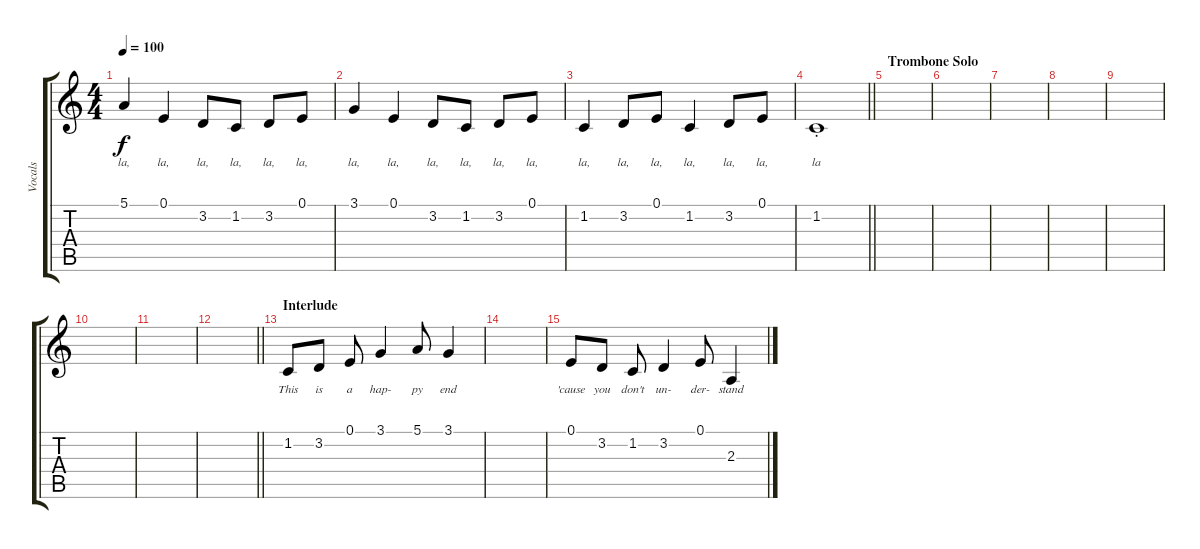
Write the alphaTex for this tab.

\track ("Vocals" "Vocals") {instrument vibraphone}
\staff {score tabs}
\tuning (E4 B3 G3 D3 A2 E2) {hide}
\ts (4 4)
\tempo 100
\clef g2
\ks c
5.1.4{lyrics (0 "la,") lyrics (1 "") lyrics (2 "") lyrics (3 "") lyrics (4 "") dy f} 0.1.4{lyrics (0 "la,") lyrics (1 "") lyrics (2 "") lyrics (3 "") lyrics (4 "")} 3.2.8{lyrics (0 "la,") lyrics (1 "") lyrics (2 "") lyrics (3 "") lyrics (4 "")} 1.2.8{lyrics (0 "la,") lyrics (1 "") lyrics (2 "") lyrics (3 "") lyrics (4 "")} 3.2.8{lyrics (0 "la,") lyrics (1 "") lyrics (2 "") lyrics (3 "") lyrics (4 "")} 0.1.8{lyrics (0 "la,") lyrics (1 "") lyrics (2 "") lyrics (3 "") lyrics (4 "")} |
3.1.4{lyrics (0 "la,") lyrics (1 "") lyrics (2 "") lyrics (3 "") lyrics (4 "")} 0.1.4{lyrics (0 "la,") lyrics (1 "") lyrics (2 "") lyrics (3 "") lyrics (4 "")} 3.2.8{lyrics (0 "la,") lyrics (1 "") lyrics (2 "") lyrics (3 "") lyrics (4 "")} 1.2.8{lyrics (0 "la,") lyrics (1 "") lyrics (2 "") lyrics (3 "") lyrics (4 "")} 3.2.8{lyrics (0 "la,") lyrics (1 "") lyrics (2 "") lyrics (3 "") lyrics (4 "")} 0.1.8{lyrics (0 "la,") lyrics (1 "") lyrics (2 "") lyrics (3 "") lyrics (4 "")} |
1.2.4{lyrics (0 "la,") lyrics (1 "") lyrics (2 "") lyrics (3 "") lyrics (4 "")} 3.2.8{lyrics (0 "la,") lyrics (1 "") lyrics (2 "") lyrics (3 "") lyrics (4 "")} 0.1.8{lyrics (0 "la,") lyrics (1 "") lyrics (2 "") lyrics (3 "") lyrics (4 "")} 1.2.4{lyrics (0 "la,") lyrics (1 "") lyrics (2 "") lyrics (3 "") lyrics (4 "")} 3.2.8{lyrics (0 "la,") lyrics (1 "") lyrics (2 "") lyrics (3 "") lyrics (4 "")} 0.1.8{lyrics (0 "la,") lyrics (1 "") lyrics (2 "") lyrics (3 "") lyrics (4 "")} |
\barLineRight lightlight
1.2{st}.1{lyrics (0 "la") lyrics (1 "") lyrics (2 "") lyrics (3 "") lyrics (4 "")} |
\section ("" "Trombone Solo")
|
|
|
|
|
|
|
\barLineRight lightlight
|
\section ("" "Interlude")
1.2.8{lyrics (0 "This") lyrics (1 "") lyrics (2 "") lyrics (3 "") lyrics (4 "")} 3.2.8{lyrics (0 "is") lyrics (1 "") lyrics (2 "") lyrics (3 "") lyrics (4 "")} 0.1.8{lyrics (0 "a") lyrics (1 "") lyrics (2 "") lyrics (3 "") lyrics (4 "")} 3.1.4{lyrics (0 "hap-") lyrics (1 "") lyrics (2 "") lyrics (3 "") lyrics (4 "")} 5.1.8{lyrics (0 "py") lyrics (1 "") lyrics (2 "") lyrics (3 "") lyrics (4 "")} 3.1.4{lyrics (0 "end") lyrics (1 "") lyrics (2 "") lyrics (3 "") lyrics (4 "")} |
|
0.1.8{lyrics (0 "'cause") lyrics (1 "") lyrics (2 "") lyrics (3 "") lyrics (4 "")} 3.2.8{lyrics (0 "you") lyrics (1 "") lyrics (2 "") lyrics (3 "") lyrics (4 "")} 1.2.8{lyrics (0 "don't") lyrics (1 "") lyrics (2 "") lyrics (3 "") lyrics (4 "")} 3.2.4{lyrics (0 "un-") lyrics (1 "") lyrics (2 "") lyrics (3 "") lyrics (4 "")} 0.1.8{lyrics (0 "der-") lyrics (1 "") lyrics (2 "") lyrics (3 "") lyrics (4 "")} 2.3.4{lyrics (0 "stand") lyrics (1 "") lyrics (2 "") lyrics (3 "") lyrics (4 "")}
